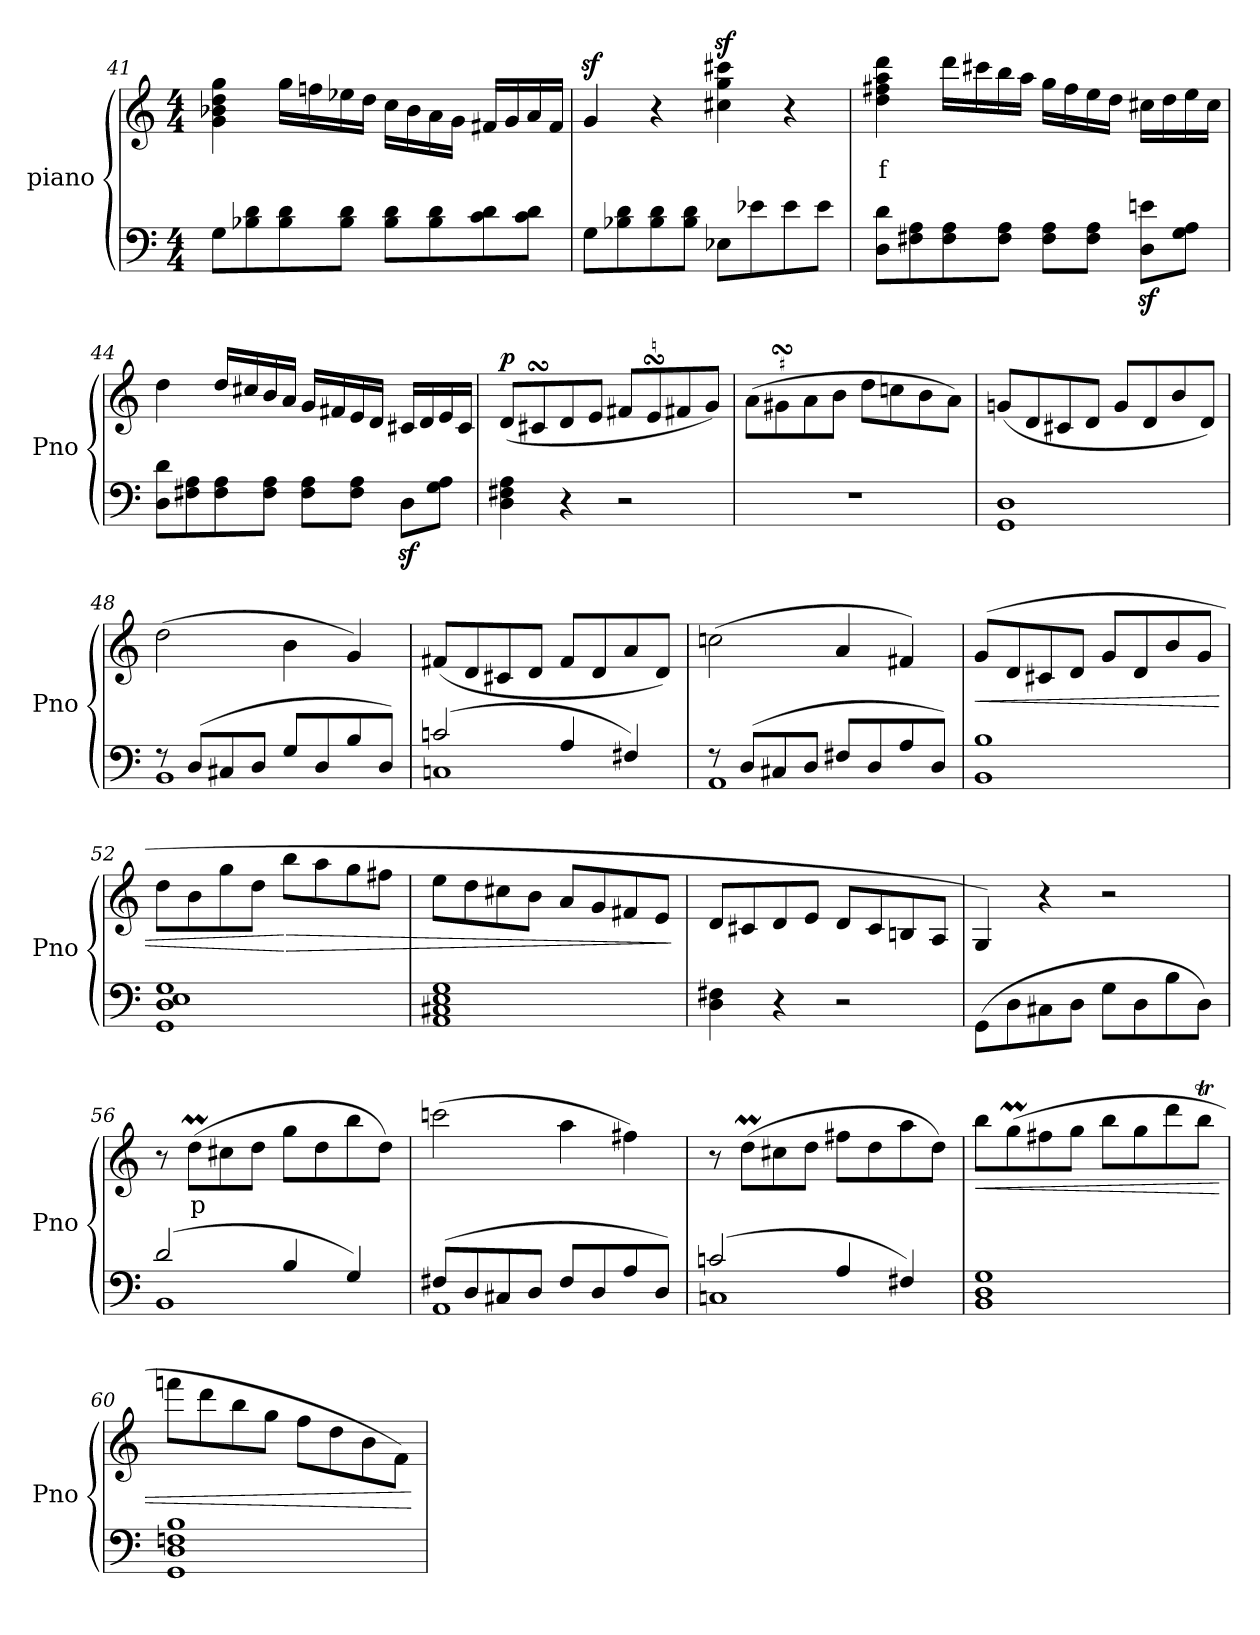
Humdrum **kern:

**kern	**dynam	**kern	**text	**dynam
*part2	*part2	*part1	*part1	*part1
*staff2	*staff2	*staff1	*staff1	*staff1
*I"piano	*	*I"piano	*	*
*I'Pno	*	*I'Pno	*	*
!!LO:LB:g=z
*clefF4	*	*clefG2	*	*
*k[]	*	*k[]	*	*
*M4/4	*	*M4/4	*	*
=41	=41	=41	=41	=41
8G\L	.	4g\ 4b-X\ 4dd\ 4gg\	.	.
8B-X\ 8d\	.	.	.	.
8B-\ 8d\	.	16gg\LL	.	.
.	.	16ffn\	.	.
8B-\ 8d\J	.	16ee-X\	.	.
.	.	16dd\JJ	.	.
8B-\ 8d\L	.	16cc\LL	.	.
.	.	16b-\	.	.
8B-\ 8d\	.	16a\	.	.
.	.	16g\JJ	.	.
8c\ 8d\	.	16f#X/LL	.	.
.	.	16g/	.	.
8c\ 8d\J	.	16a/	.	.
.	.	16f#/JJ	.	.
=42	=42	=42	=42	=42
8G\L	.	4gz</	.	.
8B-X\ 8d\	.	.	.	.
8B-\ 8d\	.	4r	.	.
8B-\ 8d\J	.	.	.	.
8E-X\L	.	4cc#X\z< 4gg\z< 4ccc#X\z<	.	.
8e-X\	.	.	.	.
8e-\	.	4r	.	.
8e-\J	.	.	.	.
=43	=43	=43	=43	=43
8D\ 8d\L	.	4dd\ 4ff#X\ 4aa\ 4ddd\	f	.
8F#X\ 8A\	.	.	.	.
8F#\ 8A\	.	16ddd\LL	.	.
.	.	16ccc#X\	.	.
8F#\ 8A\J	.	16bb\	.	.
.	.	16aa\JJ	.	.
8F#\ 8A\L	.	16gg\LL	.	.
.	.	16ff#\	.	.
8F#\ 8A\J	.	16ee\	.	.
.	.	16dd\JJ	.	.
8D\z< 8en\z<L	.	16cc#X\LL	.	.
.	.	16dd\	.	.
8G\ 8A\J	.	16ee\	.	.
.	.	16cc#\JJ	.	.
!!LO:PB:g=z
=44	=44	=44	=44	=44
8D\ 8d\L	.	4dd\	.	.
8F#X\ 8A\	.	.	.	.
8F#\ 8A\	.	16dd/LL	.	.
.	.	16cc#X/	.	.
8F#\ 8A\J	.	16b/	.	.
.	.	16a/JJ	.	.
8F#\ 8A\L	.	16g/LL	.	.
.	.	16f#X/	.	.
8F#\ 8A\J	.	16e/	.	.
.	.	16d/JJ	.	.
8Dz<\L	.	16c#X/LL	.	.
.	.	16d/	.	.
8G\ 8A\J	.	16e/	.	.
.	.	16c#/JJ	.	.
=45	=45	=45	=45	=45
!	!	!	!	!LO:DY:b
4D\ 4F#X\ 4A\	.	(<8d/L	.	p
.	.	8c#XsSsS/	.	.
4r	.	8d/	.	.
.	.	8e/J	.	.
2r	.	8f#X/L	.	.
.	.	8esSsS/	.	.
.	.	8f#/	.	.
.	.	8g/J)	.	.
=46	=46	=46	=46	=46
1r	.	(>8a\L	.	.
.	.	8g#XsSsS\	.	.
.	.	8a\	.	.
.	.	8b\J	.	.
.	.	8dd\L	.	.
.	.	8ccn\	.	.
.	.	8b\	.	.
.	.	8a\J)	.	.
=47	=47	=47	=47	=47
!	!LO:DY:a	!	!	!
1GG 1D	other-dynamics	(<8gn/L	.	.
.	.	8d/	.	.
.	.	8c#X/	.	.
.	.	8d/J	.	.
.	.	8g/L	.	.
.	.	8d/	.	.
.	.	8b/	.	.
.	.	8d/J)	.	.
=48	=48	=48	=48	=48
*^	*	*	*	*
8r	1BB	.	(>2dd\	.	.
(>8D/L	.	.	.	.	.
8C#X/	.	.	.	.	.
8D/J	.	.	.	.	.
8G/L	.	.	4b\	.	.
8D/	.	.	.	.	.
8B/	.	.	4g/)	.	.
8D/J)	.	.	.	.	.
!!LO:LB:g=z
=49	=49	=49	=49	=49	=49
(>2cn/	1Cn	.	(<8f#X/L	.	.
.	.	.	8d/	.	.
.	.	.	8c#X/	.	.
.	.	.	8d/J	.	.
4A/	.	.	8f#/L	.	.
.	.	.	8d/	.	.
4F#X/)	.	.	8a/	.	.
.	.	.	8d/J)	.	.
=50	=50	=50	=50	=50	=50
8r	1AA	.	(>2ccn\	.	.
(>8D/L	.	.	.	.	.
8C#X/	.	.	.	.	.
8D/J	.	.	.	.	.
8F#X/L	.	.	4a/	.	.
8D/	.	.	.	.	.
8A/	.	.	4f#X/)	.	.
8D/J)	.	.	.	.	.
*v	*v	*	*	*	*
=51	=51	=51	=51	=51
!	!	!	!	!LO:HP:b
1BB 1B	.	(>8g/L	.	<
.	.	8d/	.	.
.	.	8c#X/	.	.
.	.	8d/J	.	.
.	.	8g/L	.	.
.	.	8d/	.	.
.	.	8b/	.	.
.	.	8g/J	.	.
=52	=52	=52	=52	=52
1GG 1D 1E 1G	.	8dd\L	.	.
.	.	8b\	.	.
.	.	8gg\	.	.
.	.	8dd\J	.	.
!	!	!	!	!LO:HP:n=1:b
.	.	8bb\L	.	[ >
.	.	8aa\	.	.
.	.	8gg\	.	.
.	.	8ff#X\J	.	.
=53	=53	=53	=53	=53
1AA 1C#X 1E 1G	.	8ee\L	.	.
.	.	8dd\	.	.
.	.	8cc#X\	.	.
.	.	8b\J	.	.
.	.	8a/L	.	.
.	.	8g/	.	.
.	.	8f#X/	.	.
.	.	8e/J	.	.
.	.	.	.	]
=54	=54	=54	=54	=54
4D\ 4F#X\	.	8d/L	.	.
.	.	8c#X/	.	.
4r	.	8d/	.	.
.	.	8e/J	.	.
2r	.	8d/L	.	.
.	.	8c#/	.	.
.	.	8Bn/	.	.
.	.	8A/J	.	.
!!LO:LB:g=z
=55	=55	=55	=55	=55
(>8GG\L	.	4G/)	.	.
8D\	.	.	.	.
8C#X\	.	4r	.	.
8D\J	.	.	.	.
8G\L	.	2r	.	.
8D\	.	.	.	.
8B\	.	.	.	.
8D\J)	.	.	.	.
=56	=56	=56	=56	=56
*^	*	*	*	*
(>2d/	1BB	.	8r	.	.
.	.	.	(>8ddM\L	p	.
.	.	.	8cc#X\	.	.
.	.	.	8dd\J	.	.
4B/	.	.	8gg\L	.	.
.	.	.	8dd\	.	.
4G/)	.	.	8bb\	.	.
.	.	.	8dd\J)	.	.
=57	=57	=57	=57	=57	=57
(>8F#X/L	1AA	.	(>2cccn\	.	.
8D/	.	.	.	.	.
8C#X/	.	.	.	.	.
8D/J	.	.	.	.	.
8F#/L	.	.	4aa\	.	.
8D/	.	.	.	.	.
8A/	.	.	4ff#X\)	.	.
8D/J)	.	.	.	.	.
=58	=58	=58	=58	=58	=58
(>2cn/	1Cn	.	8r	.	.
.	.	.	(>8ddM\L	.	.
.	.	.	8cc#X\	.	.
.	.	.	8dd\J	.	.
4A/	.	.	8ff#X\L	.	.
.	.	.	8dd\	.	.
4F#X/)	.	.	8aa\	.	.
.	.	.	8dd\J)	.	.
*v	*v	*	*	*	*
=59	=59	=59	=59	=59
!	!	!	!	!LO:HP:b
1BB 1D 1G	.	8bb\L	.	<
.	.	(>8ggM\	.	.
.	.	8ff#X\	.	.
.	.	8gg\J	.	.
.	.	8bb\L	.	.
.	.	8gg\	.	.
.	.	8ddd\	.	.
.	.	8bbt\J	.	.
=60	=60	=60	=60	=60
1GG 1D 1Fn 1B	.	8fffn\L	.	.
.	.	8ddd\	.	.
.	.	8bb\	.	.
.	.	8gg\J	.	.
.	.	8ff\L	.	.
.	.	8dd\	.	.
.	.	8b\	.	.
.	.	8f\J)	.	.
.	.	.	.	[
=	=	=	=	=
*-	*-	*-	*-	*-
